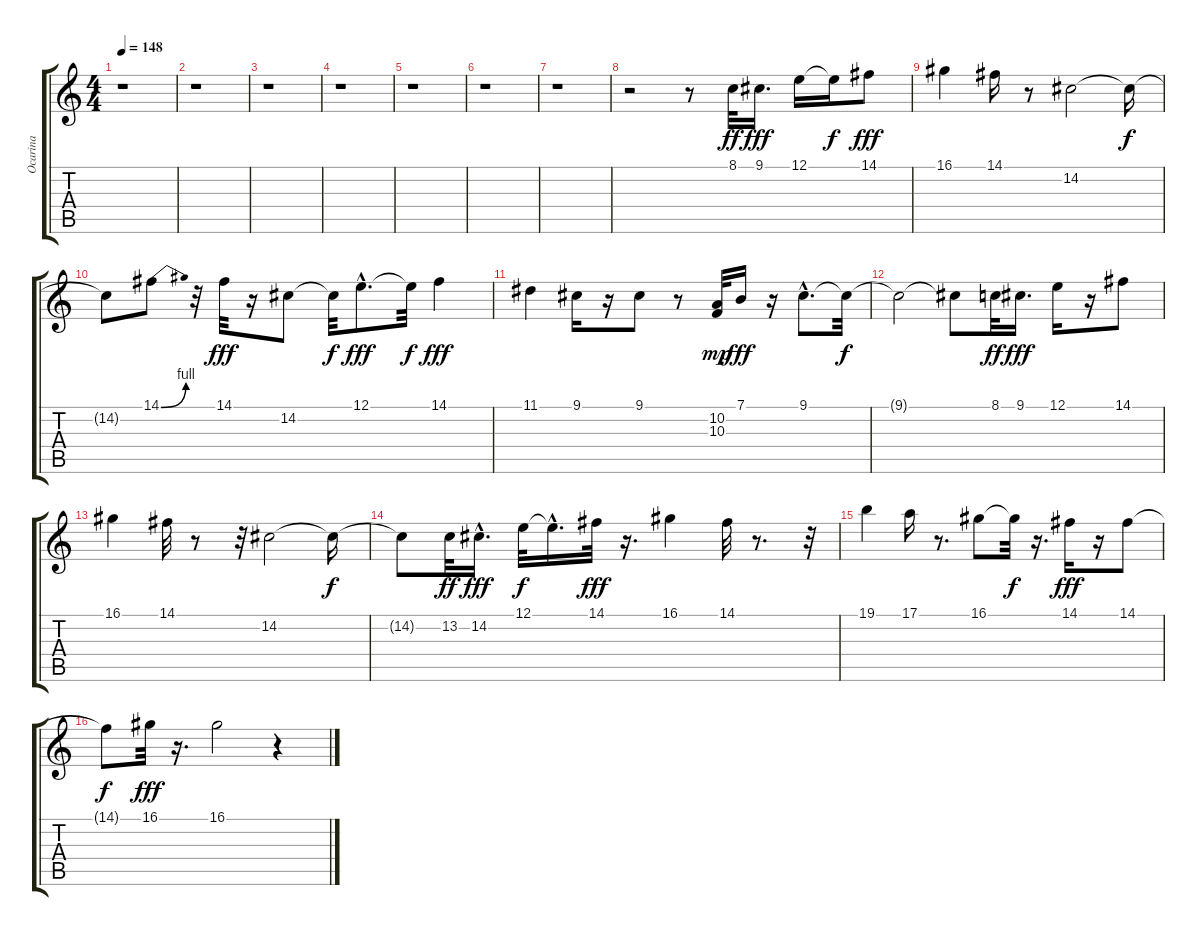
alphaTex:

\track ("Ocarina" "Ocarina") {instrument ocarina}
\staff {score tabs}
\tuning (E4 B3 G3 D3 A2 E2) {hide}
\ts (4 4)
\tempo 148
\clef g2
\ks c
r.1{dy ff} |
r.1 |
r.1 |
r.1 |
r.1 |
r.1 |
r.1 |
r.2 r.8 8.1.32 9.1.16{d dy fff} 12.1.16 12.1{t}.16{dy f} 14.1.8{dy fff} |
16.1.4 14.1.16 r.8 14.2.2 14.2{t}.16{dy f} |
14.2{t}.8 14.1{be (bend 0 0 60 4)}.8 r.32 14.1.32{dy fff} r.16 14.2.8 14.2{t}.32{dy f} 12.1{hac}.8{d dy fff} 12.1{t}.32{dy f} 14.1.4{dy fff} |
11.1.4 9.1.16 r.16 9.1.8 r.8 (10.2 10.3).32{dy mp} 7.1.16{dy fff} r.16 9.1{hac}.8{d} 9.1{t}.32{dy f} |
9.1{t}.2 9.1{t}.8 8.1.32{dy ff} 9.1.16{d dy fff} 12.1.16 r.16 14.1.8 |
16.1.4 14.1.32 r.8 r.32 14.2.2 14.2{t}.16{dy f} |
14.2{t}.8 13.2.32{dy ff} 14.2{hac}.16{d dy fff} 12.1.32{dy f} 12.1{hac t}.16{d} 14.1.32{dy fff} r.16{d} 16.1.4 14.1.32 r.8{d} r.32 |
19.1.4 17.1.16 r.8{d} 16.1.8 16.1{t}.32{dy f} r.16{d} 14.1.16{dy fff} r.16 14.1.8 |
14.1{t}.8{dy f} 16.1.32{dy fff} r.16{d} 16.1.2 r.4
